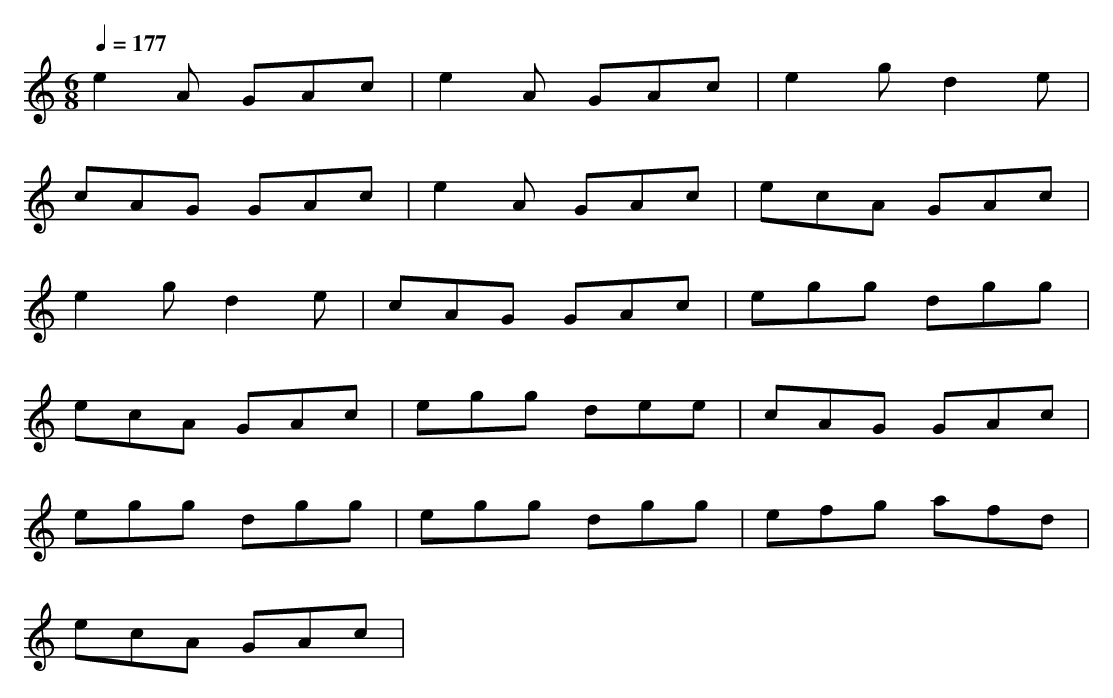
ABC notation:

X:1
T:
M: 6/8
L: 1/8
Q: 1/4=177
K: Am % 0 sharps
V: 1
e2A GAc|e2A GAc|e2g d2e|
cAG GAc|e2A GAc|ecA GAc|
e2g d2e|cAG GAc|egg dgg|
ecA GAc|egg dee|cAG GAc|
egg dgg|egg dgg|efg afd|
ecA GAc|
